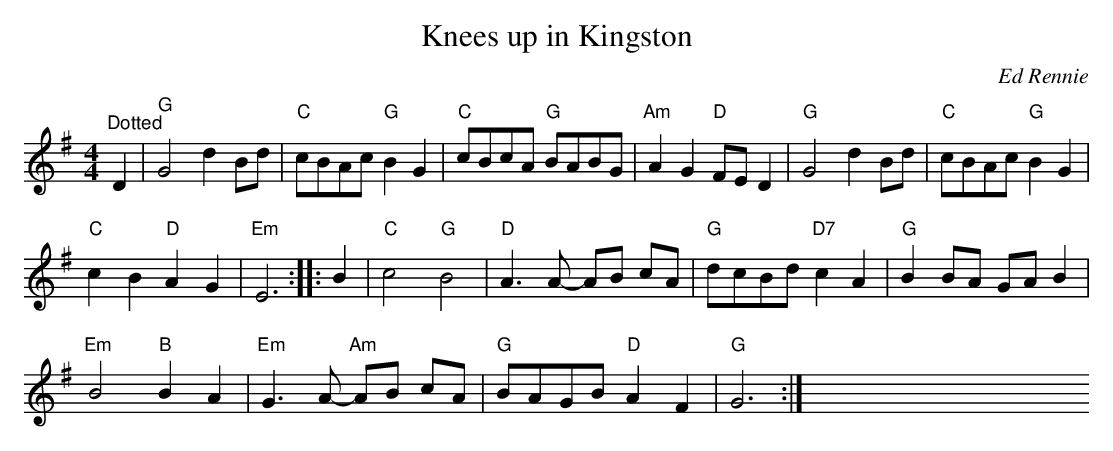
X:1
T:Knees up in Kingston
C:Ed Rennie
M:4/4
L:1/8
K:G
"^Dotted"D2 | "G"G4 d2 Bd | "C"cBAc "G"B2 G2 | "C"cBcA "G"BABG | "Am"A2 G2 "D"FE D2 |\
"G"G4 d2 Bd | "C"cBAc "G"B2 G2 |
"C"c2 B2 "D"A2 G2 | "Em"E6 ::\
B2 | "C"c4 "G"B4 | "D"A3A- AB cA | "G"dcBd "D7"c2 A2 | "G"B2 BA GA B2 |
"Em"B4 "B"B2 A2 | "Em"G3A- "Am"AB cA | "G"BAGB "D"A2 F2 | "G"G6 :|\
 x4 x4 []  x4 x4 []
